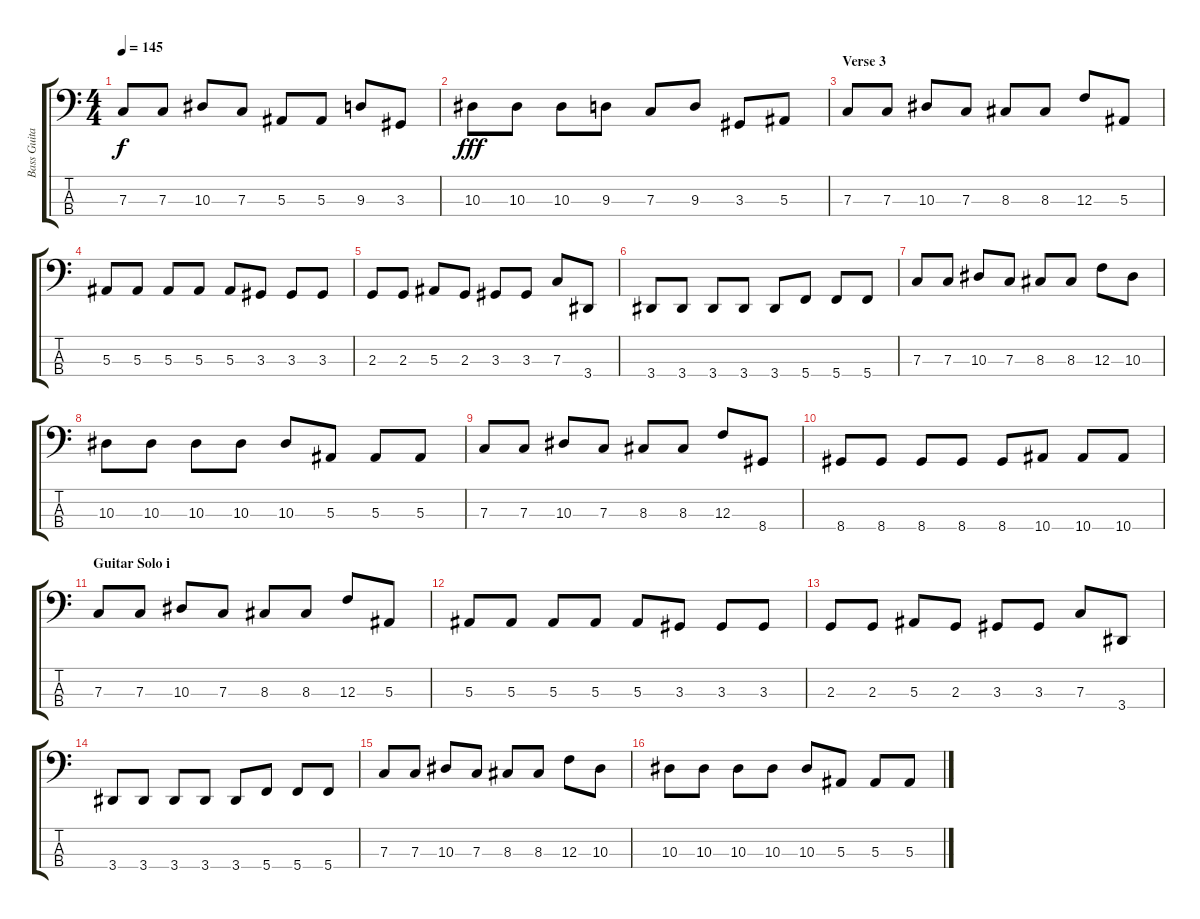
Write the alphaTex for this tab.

\track ("Bass Guitar" "Bass Guita") {instrument electricbassfinger}
\staff {score tabs}
\tuning (Eb2 Bb1 F1 C1) {hide}
\ts (4 4)
\tempo 145
\clef f4
\ks c
7.3.8{dy f} 7.3.8 10.3.8 7.3.8 5.3.8 5.3.8 9.3.8 3.3.8 |
10.3.8{dy fff} 10.3.8 10.3.8 9.3.8 7.3.8 9.3.8 3.3.8 5.3.8 |
\section ("" "Verse 3")
7.3.8 7.3.8 10.3.8 7.3.8 8.3.8 8.3.8 12.3.8 5.3.8 |
5.3.8 5.3.8 5.3.8 5.3.8 5.3.8 3.3.8 3.3.8 3.3.8 |
2.3.8 2.3.8 5.3.8 2.3.8 3.3.8 3.3.8 7.3.8 3.4.8 |
3.4.8 3.4.8 3.4.8 3.4.8 3.4.8 5.4.8 5.4.8 5.4.8 |
7.3.8 7.3.8 10.3.8 7.3.8 8.3.8 8.3.8 12.3.8 10.3.8 |
10.3.8 10.3.8 10.3.8 10.3.8 10.3.8 5.3.8 5.3.8 5.3.8 |
7.3.8 7.3.8 10.3.8 7.3.8 8.3.8 8.3.8 12.3.8 8.4.8 |
8.4.8 8.4.8 8.4.8 8.4.8 8.4.8 10.4.8 10.4.8 10.4.8 |
\section ("" "Guitar Solo i")
7.3.8 7.3.8 10.3.8 7.3.8 8.3.8 8.3.8 12.3.8 5.3.8 |
5.3.8 5.3.8 5.3.8 5.3.8 5.3.8 3.3.8 3.3.8 3.3.8 |
2.3.8 2.3.8 5.3.8 2.3.8 3.3.8 3.3.8 7.3.8 3.4.8 |
3.4.8 3.4.8 3.4.8 3.4.8 3.4.8 5.4.8 5.4.8 5.4.8 |
7.3.8 7.3.8 10.3.8 7.3.8 8.3.8 8.3.8 12.3.8 10.3.8 |
10.3.8 10.3.8 10.3.8 10.3.8 10.3.8 5.3.8 5.3.8 5.3.8
